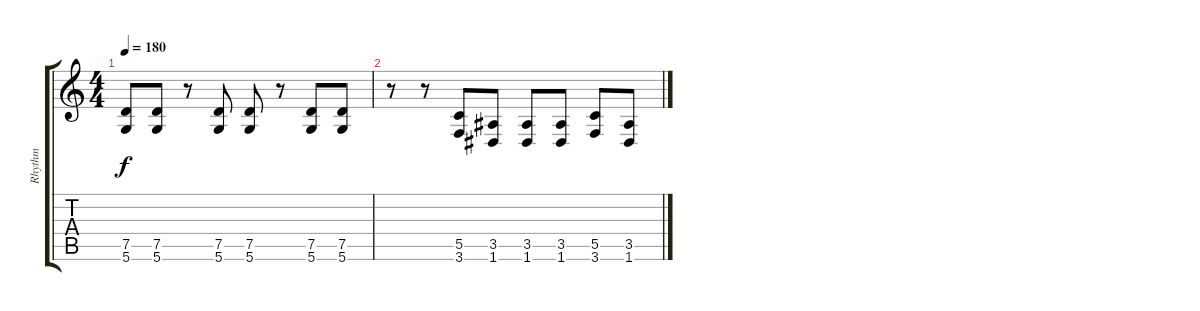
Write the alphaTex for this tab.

\track ("Rhythm" "Rhythm") {instrument distortionguitar}
\staff {score tabs}
\tuning (D4 A3 F3 C3 G2 D2) {hide}
\ts (4 4)
\tempo 180
\clef g2
\ks c
(7.5 5.6).8{dy f} (7.5 5.6).8 r.8 (7.5 5.6).8 (7.5 5.6).8 r.8 (7.5 5.6).8 (7.5 5.6).8 |
r.8 r.8 (5.5 3.6).8 (3.5 1.6).8 (3.5 1.6).8 (3.5 1.6).8 (5.5 3.6).8 (3.5 1.6).8
